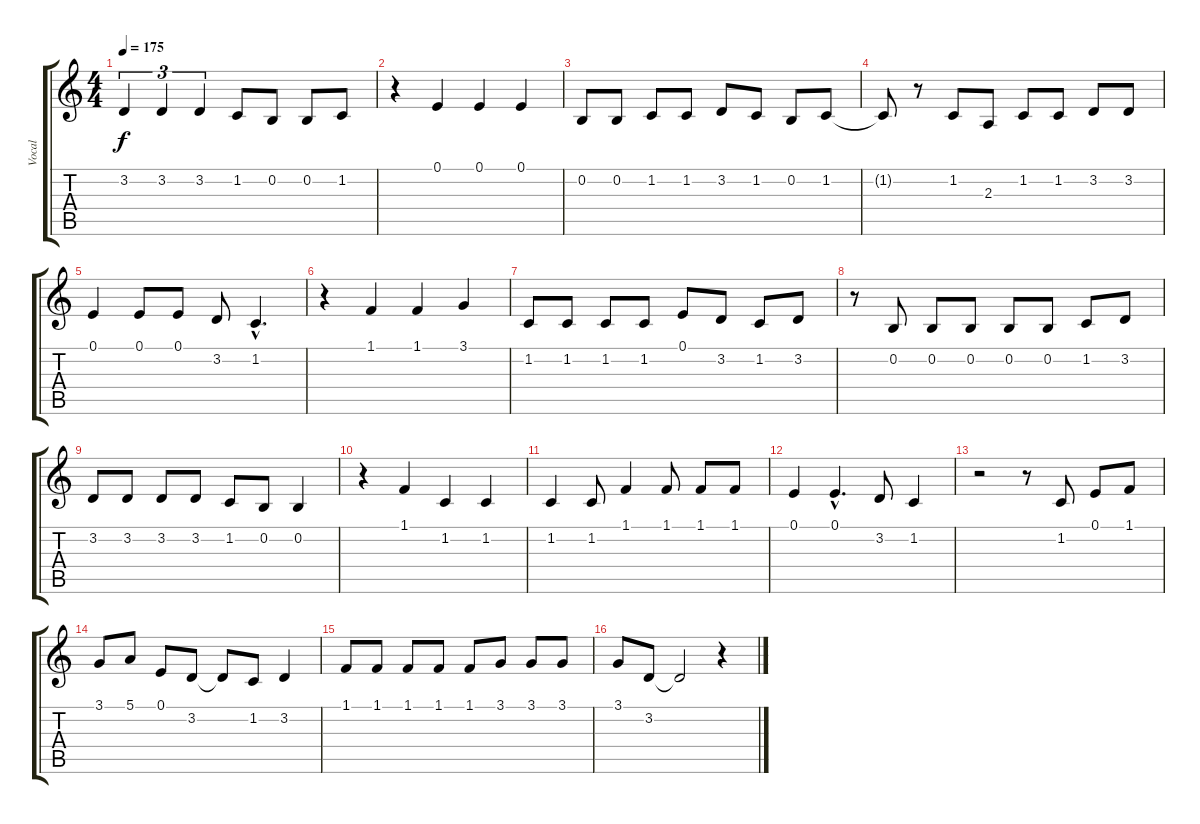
\track ("Vocal" "Vocal") {instrument englishhorn}
\staff {score tabs}
\tuning (E4 B3 G3 D3 A2 E2) {hide}
\ts (4 4)
\tempo 175
\clef g2
\ks c
3.2.4{tu (3 2) dy f} 3.2.4{tu (3 2)} 3.2.4{tu (3 2)} 1.2.8 0.2.8 0.2.8 1.2.8 |
r.4 0.1.4 0.1.4 0.1.4 |
0.2.8 0.2.8 1.2.8 1.2.8 3.2.8 1.2.8 0.2.8 1.2.8 |
1.2{t}.8 r.8 1.2.8 2.3.8 1.2.8 1.2.8 3.2.8 3.2.8 |
0.1.4 0.1.8 0.1.8 3.2.8 1.2{hac}.4{d} |
r.4 1.1.4 1.1.4 3.1.4 |
1.2.8 1.2.8 1.2.8 1.2.8 0.1.8 3.2.8 1.2.8 3.2.8 |
r.8 0.2.8 0.2.8 0.2.8 0.2.8 0.2.8 1.2.8 3.2.8 |
3.2.8 3.2.8 3.2.8 3.2.8 1.2.8 0.2.8 0.2.4 |
r.4 1.1.4 1.2.4 1.2.4 |
1.2.4 1.2.8 1.1.4 1.1.8 1.1.8 1.1.8 |
0.1.4 0.1{hac}.4{d} 3.2.8 1.2.4 |
r.2 r.8 1.2.8 0.1.8 1.1.8 |
3.1.8 5.1.8 0.1.8 3.2.8 3.2{t}.8 1.2.8 3.2.4 |
1.1.8 1.1.8 1.1.8 1.1.8 1.1.8 3.1.8 3.1.8 3.1.8 |
3.1.8 3.2.8 3.2{t}.2 r.4
